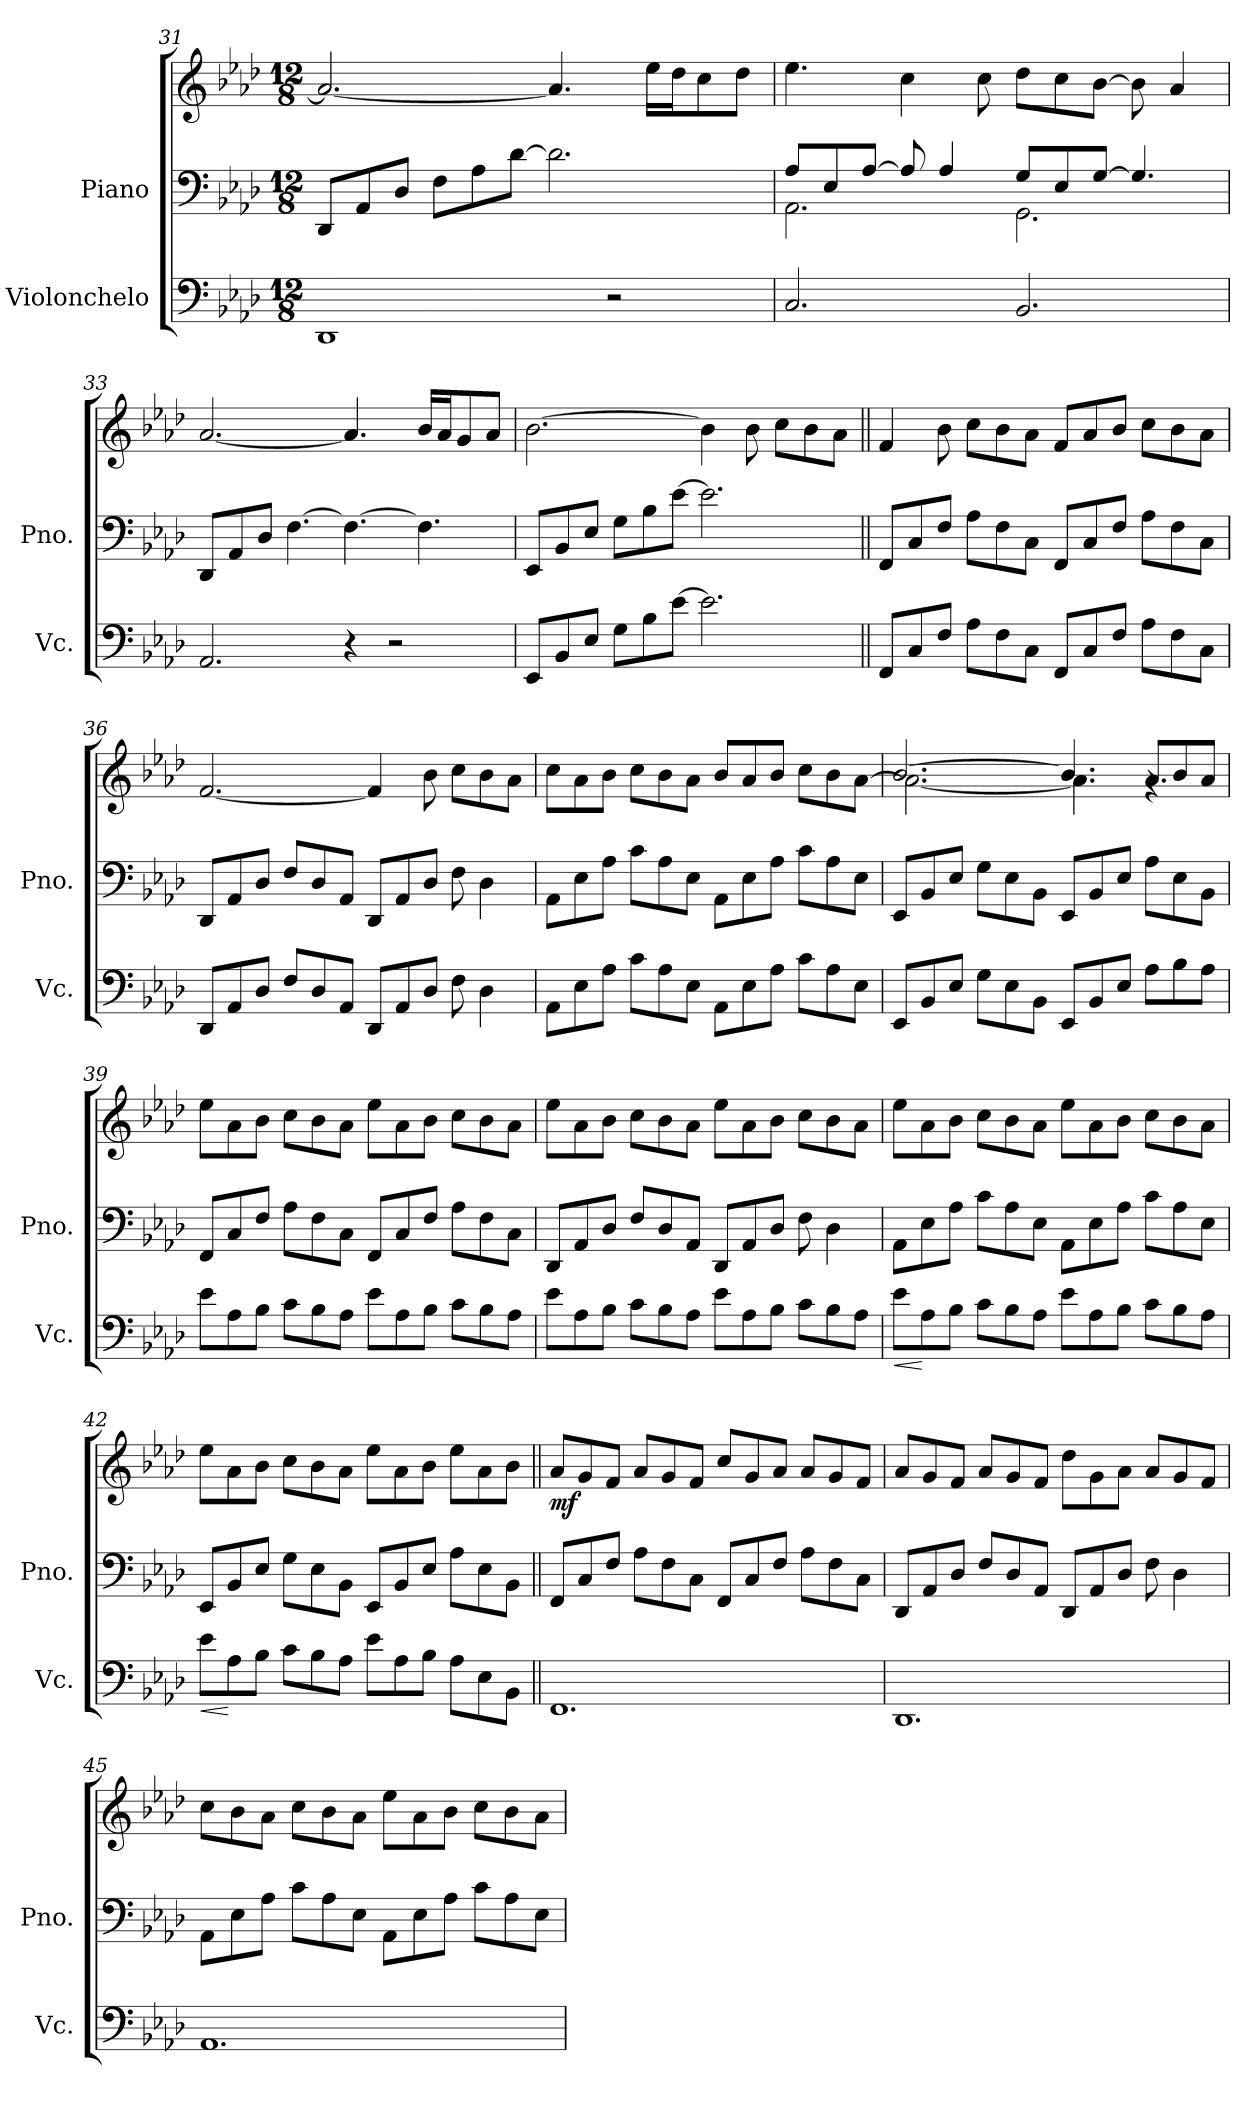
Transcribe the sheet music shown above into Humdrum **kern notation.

**kern	**dynam	**kern	**kern	**dynam
*part2	*part2	*part1	*part1	*part1
*staff3	*staff3	*staff2	*staff1	*staff1/2
*I"Violonchelo	*	*I"Piano	*	*
*I'Vc.	*	*I'Pno.	*	*
*clefF4	*	*clefF4	*clefG2	*
*k[b-e-a-d-]	*	*k[b-e-a-d-]	*k[b-e-a-d-]	*
*M12/8	*	*M12/8	*M12/8	*
=31	=31	=31	=31	=31
1DD-	.	8DD-/L	2.a-/_	.
.	.	8AA-/	.	.
.	.	8D-/J	.	.
.	.	8F\L	.	.
.	.	8A-\	.	.
.	.	[8d-\J	.	.
.	.	2.d-\]	4.a-/]	.
2r	.	.	.	.
.	.	.	16ee-\LL	.
.	.	.	16dd-\J	.
.	.	.	8cc\	.
.	.	.	8dd-\J	.
!!LO:LB:g=z
=32	=32	=32	=32	=32
*	*	*^	*	*
2.C/	.	8A-/L	2.AA-\	4.ee-\	.
.	.	8E-/	.	.	.
.	.	[8A-/J	.	.	.
.	.	8A-/]	.	4cc\	.
.	.	4A-/	.	.	.
.	.	.	.	8cc\	.
2.BB-/	.	8G/L	2.GG\	8dd-\L	.
.	.	8E-/	.	8cc\	.
.	.	[8G/J	.	[8b-\J	.
.	.	4.G/]	.	8b-\]	.
.	.	.	.	4a-/	.
*	*	*v	*v	*	*
=33	=33	=33	=33	=33
2.AA-/	.	8DD-/L	[2.a-/	.
.	.	8AA-/	.	.
.	.	8D-/J	.	.
.	.	[4.F\	.	.
4r	.	4.F\_	4.a-/]	.
2r	.	.	.	.
.	.	4.F\]	16b-/LL	.
.	.	.	16a-/J	.
.	.	.	8g/	.
.	.	.	8a-/J	.
=34	=34	=34	=34	=34
8EE-/L	.	8EE-/L	[2.b-\	.
8BB-/	.	8BB-/	.	.
8E-/J	.	8E-/J	.	.
8G\L	.	8G\L	.	.
8B-\	.	8B-\	.	.
[8e-\J	.	[8e-\J	.	.
2.e-\]	.	2.e-\]	4b-\]	.
.	.	.	8b-\	.
.	.	.	8cc\L	.
.	.	.	8b-\	.
.	.	.	8a-\J	.
!!LO:LB:g=z
=35||	=35||	=35||	=35||	=35||
8FF/L	.	8FF/L	4f/	.
8C/	.	8C/	.	.
8F/J	.	8F/J	8b-\	.
8A-\L	.	8A-\L	8cc\L	.
8F\	.	8F\	8b-\	.
8C\J	.	8C\J	8a-\J	.
8FF/L	.	8FF/L	8f/L	.
8C/	.	8C/	8a-/	.
8F/J	.	8F/J	8b-/J	.
8A-\L	.	8A-\L	8cc\L	.
8F\	.	8F\	8b-\	.
8C\J	.	8C\J	8a-\J	.
=36	=36	=36	=36	=36
8DD-/L	.	8DD-/L	[2.f/	.
8AA-/	.	8AA-/	.	.
8D-/J	.	8D-/J	.	.
8F/L	.	8F/L	.	.
8D-/	.	8D-/	.	.
8AA-/J	.	8AA-/J	.	.
8DD-/L	.	8DD-/L	4f/]	.
8AA-/	.	8AA-/	.	.
8D-/J	.	8D-/J	8b-\	.
8F\	.	8F\	8cc\L	.
4D-\	.	4D-\	8b-\	.
.	.	.	8a-\J	.
=37	=37	=37	=37	=37
8AA-\L	.	8AA-\L	8cc\L	.
8E-\	.	8E-\	8a-\	.
8A-\J	.	8A-\J	8b-\J	.
8c\L	.	8c\L	8cc\L	.
8A-\	.	8A-\	8b-\	.
8E-\J	.	8E-\J	8a-\J	.
8AA-\L	.	8AA-\L	8b-/L	.
8E-\	.	8E-\	8a-/	.
8A-\J	.	8A-\J	8b-/J	.
8c\L	.	8c\L	8cc\L	.
8A-\	.	8A-\	8b-\	.
8E-\J	.	8E-\J	[8a-\J	.
!!LO:PB:g=z
=38	=38	=38	=38	=38
*	*	*	*^	*
8EE-/L	.	8EE-/L	[2.b-/	2.a-\_	.
8BB-/	.	8BB-/	.	.	.
8E-/J	.	8E-/J	.	.	.
8G\L	.	8G\L	.	.	.
8E-\	.	8E-\	.	.	.
8BB-\J	.	8BB-\J	.	.	.
8EE-/L	.	8EE-/L	4.b-/]	4.a-\]	.
8BB-/	.	8BB-/	.	.	.
8E-/J	.	8E-/J	.	.	.
8A-\L	.	8A-\L	8a-/L	4.rg	.
8B-\	.	8E-\	8b-/	.	.
8A-\J	.	8BB-\J	8a-/J	.	.
*	*	*	*v	*v	*
=39	=39	=39	=39	=39
8e-\L	.	8FF/L	8ee-\L	.
8A-\	.	8C/	8a-\	.
8B-\J	.	8F/J	8b-\J	.
8c\L	.	8A-\L	8cc\L	.
8B-\	.	8F\	8b-\	.
8A-\J	.	8C\J	8a-\J	.
8e-\L	.	8FF/L	8ee-\L	.
8A-\	.	8C/	8a-\	.
8B-\J	.	8F/J	8b-\J	.
8c\L	.	8A-\L	8cc\L	.
8B-\	.	8F\	8b-\	.
8A-\J	.	8C\J	8a-\J	.
=40	=40	=40	=40	=40
8e-\L	.	8DD-/L	8ee-\L	.
8A-\	.	8AA-/	8a-\	.
8B-\J	.	8D-/J	8b-\J	.
8c\L	.	8F/L	8cc\L	.
8B-\	.	8D-/	8b-\	.
8A-\J	.	8AA-/J	8a-\J	.
8e-\L	.	8DD-/L	8ee-\L	.
8A-\	.	8AA-/	8a-\	.
8B-\J	.	8D-/J	8b-\J	.
8c\L	.	8F\	8cc\L	.
8B-\	.	4D-\	8b-\	.
8A-\J	.	.	8a-\J	.
!!LO:LB:g=z
=41	=41	=41	=41	=41
!	!LO:HP:b	!	!	!
!	!LO:HP:n=1:b	!	!	!
8e-\L	< >	8AA-\L	8ee-\L	.
8A-\	[	8E-\	8a-\	.
8B-\J	]	8A-\J	8b-\J	.
8c\L	.	8c\L	8cc\L	.
8B-\	.	8A-\	8b-\	.
8A-\J	.	8E-\J	8a-\J	.
8e-\L	.	8AA-\L	8ee-\L	.
8A-\	.	8E-\	8a-\	.
8B-\J	.	8A-\J	8b-\J	.
8c\L	.	8c\L	8cc\L	.
8B-\	.	8A-\	8b-\	.
8A-\J	.	8E-\J	8a-\J	.
=42	=42	=42	=42	=42
!	!LO:HP:b	!	!	!
8e-\L	<	8EE-/L	8ee-\L	.
8A-\	[	8BB-/	8a-\	.
8B-\J	.	8E-/J	8b-\J	.
8c\L	.	8G\L	8cc\L	.
8B-\	.	8E-\	8b-\	.
8A-\J	.	8BB-\J	8a-\J	.
8e-\L	.	8EE-/L	8ee-\L	.
8A-\	.	8BB-/	8a-\	.
8B-\J	.	8E-/J	8b-\J	.
8A-\L	.	8A-\L	8ee-\L	.
8E-\	.	8E-\	8a-\	.
8BB-\J	.	8BB-\J	8b-\J	.
=43||	=43||	=43||	=43||	=43||
*	*	*	*MM141	*
!	!	!	!	!LO:DY:b
1.FF	.	8FF/L	8a-/L	mf
.	.	8C/	8g/	.
.	.	8F/J	8f/J	.
.	.	8A-\L	8a-/L	.
.	.	8F\	8g/	.
.	.	8C\J	8f/J	.
.	.	8FF/L	8cc/L	.
.	.	8C/	8g/	.
.	.	8F/J	8a-/J	.
.	.	8A-\L	8a-/L	.
.	.	8F\	8g/	.
.	.	8C\J	8f/J	.
!!LO:LB:g=z
=44	=44	=44	=44	=44
1.DD-	.	8DD-/L	8a-/L	.
.	.	8AA-/	8g/	.
.	.	8D-/J	8f/J	.
.	.	8F/L	8a-/L	.
.	.	8D-/	8g/	.
.	.	8AA-/J	8f/J	.
.	.	8DD-/L	8dd-\L	.
.	.	8AA-/	8g\	.
.	.	8D-/J	8a-\J	.
.	.	8F\	8a-/L	.
.	.	4D-\	8g/	.
.	.	.	8f/J	.
=45	=45	=45	=45	=45
1.AA-	.	8AA-\L	8cc\L	.
.	.	8E-\	8b-\	.
.	.	8A-\J	8a-\J	.
.	.	8c\L	8cc\L	.
.	.	8A-\	8b-\	.
.	.	8E-\J	8a-\J	.
.	.	8AA-\L	8ee-\L	.
.	.	8E-\	8a-\	.
.	.	8A-\J	8b-\J	.
.	.	8c\L	8cc\L	.
.	.	8A-\	8b-\	.
.	.	8E-\J	8a-\J	.
=	=	=	=	=
*-	*-	*-	*-	*-
